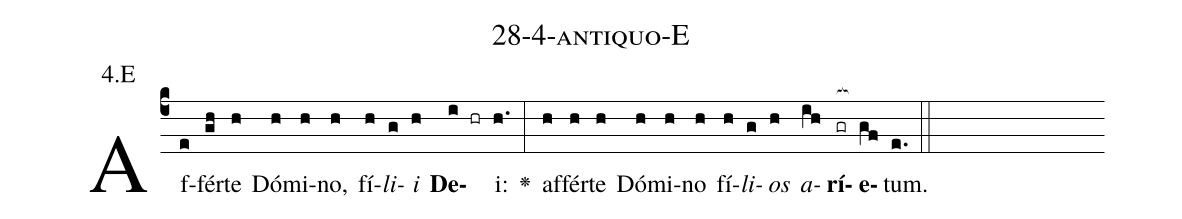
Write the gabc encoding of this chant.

name: 28-4-antiquo-E;
annotation: 4.E;
%%
(c4)Af(e)fér(gh)te(h) Dó(h)mi(h)no,(h) fí(h)<i>li</i>(g)<i>i</i>(h) <b>De</b>(i hr)i:(h.) <v>\greheightstar</v>(:) af(h)fér(h)te(h) Dó(h)mi(h)no(h) fí(h)<i>li</i>(g)<i>os</i>(h) <i>a</i>(ih)<b>rí</b>(gr[ocb:1{])<b>e</b>(gf[ocb:0}])tum.(e.) (::)


%E(h) u(g) o(h) u(ih) a(gf) e.(e.) (::)
